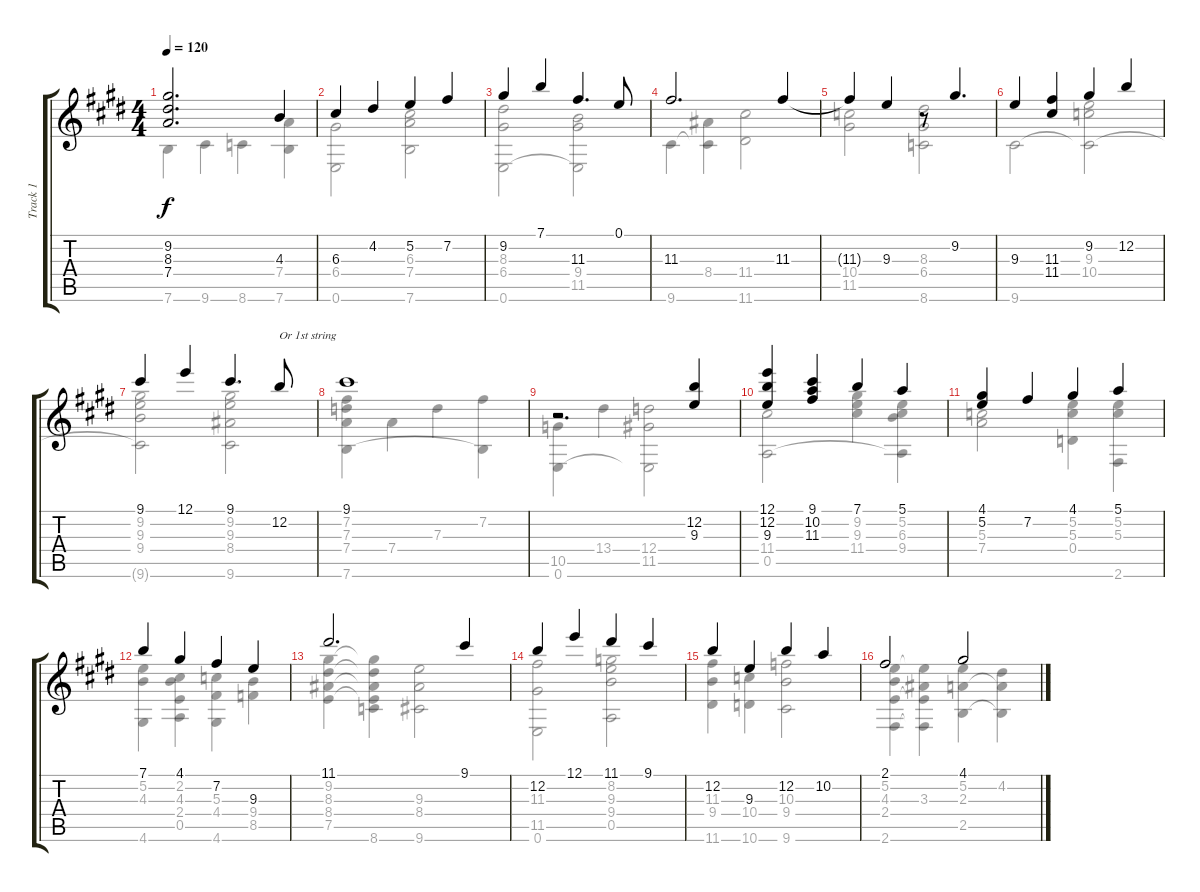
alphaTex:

\track ("Track 1" "Track 1") {instrument acousticguitarsteel}
\staff {score tabs}
\tuning (E4 B3 G3 D3 A2 E2) {hide}
\voice
\ts (4 4)
\tempo 120
\clef g2
\ks e
(9.2 8.3 7.4).2{d dy f} 4.3.4 |
6.3.4 4.2.4 5.2.4 7.2.4 |
9.2.4 7.1.4 11.3.4{d} 0.1.8 |
11.3.2{d} 11.3.4 |
11.3{t}.4 9.3.4 r.8 9.2.4{d} |
9.3.4 (11.3 11.4).4 9.2.4 12.2.4 |
9.1.4 12.1.4 9.1.4{d} 12.2.8{txt "Or 1st string"} |
9.1.1 |
r.2{d} (12.2 9.3).4 |
(12.1 12.2 9.3).4 (9.1 10.2 11.3).4 7.1.4 5.1.4 |
(4.1 5.2).4 7.2.4 4.1.4 5.1.4 |
7.1.4 4.1.4 7.2.4 9.3.4 |
11.1.2{d} 9.1.4 |
12.2.4 12.1.4 11.1.4 9.1.4 |
12.2.4 9.3.4 12.2.4 10.2.4 |
2.1.2 4.1.2
\voice
\clef g2
\ottava regular
\simile none
\ks e
7.6.4{dy f} 9.6.4 8.6.4 (7.4 7.6).4 |
(6.4 0.6).2 (6.3 7.4 7.6).2 |
(8.3 6.4 0.6).2 (9.4 11.5 0.6{t}).2 |
9.6.4 (8.4 9.6{t}).4 (11.4 11.6).2 |
(10.4 11.5).2 (8.3 6.4 8.6).2 |
9.6.2 (9.3 10.4 9.6{t}).2 |
(9.2 9.3 9.4 9.6{t}).2 (9.2 9.3 8.4 9.6).2 |
(7.2 7.3 7.4 7.6).4 7.4.4 7.3.4 (7.2 7.6{t}).4 |
(10.5 0.6).4 13.4.4 (12.4 11.5 0.6{t}).2 |
(11.4 0.5).2 (9.2 9.3 11.4).4 (5.2 6.3 9.4 0.5{t}).4 |
(5.3 7.4).2 (5.2 5.3 0.4).4 (5.2 5.3 2.6).4 |
(5.2 4.3 4.6).4 (2.2 4.3 2.4 0.5).4 (5.3 4.4 4.6).4 (9.4 8.5).4 |
(9.2 8.3 8.4 7.5).4 (9.2{t} 8.3{t} 8.4{t} 7.5{t} 8.6).4 (9.3 8.4 9.6).2 |
(11.3 11.5 0.6).2 (8.2 9.3 9.4 0.5).2 |
(11.3 9.4 11.6).4 (10.4 10.6).4 (10.3 9.4 9.6).2 |
(5.2 4.3 2.4 2.6).4 (5.2{t} 3.3 2.4{t} 2.6{t}).4 (5.2 2.3 2.5).4 (4.2 2.3{t} 2.5{t}).4
